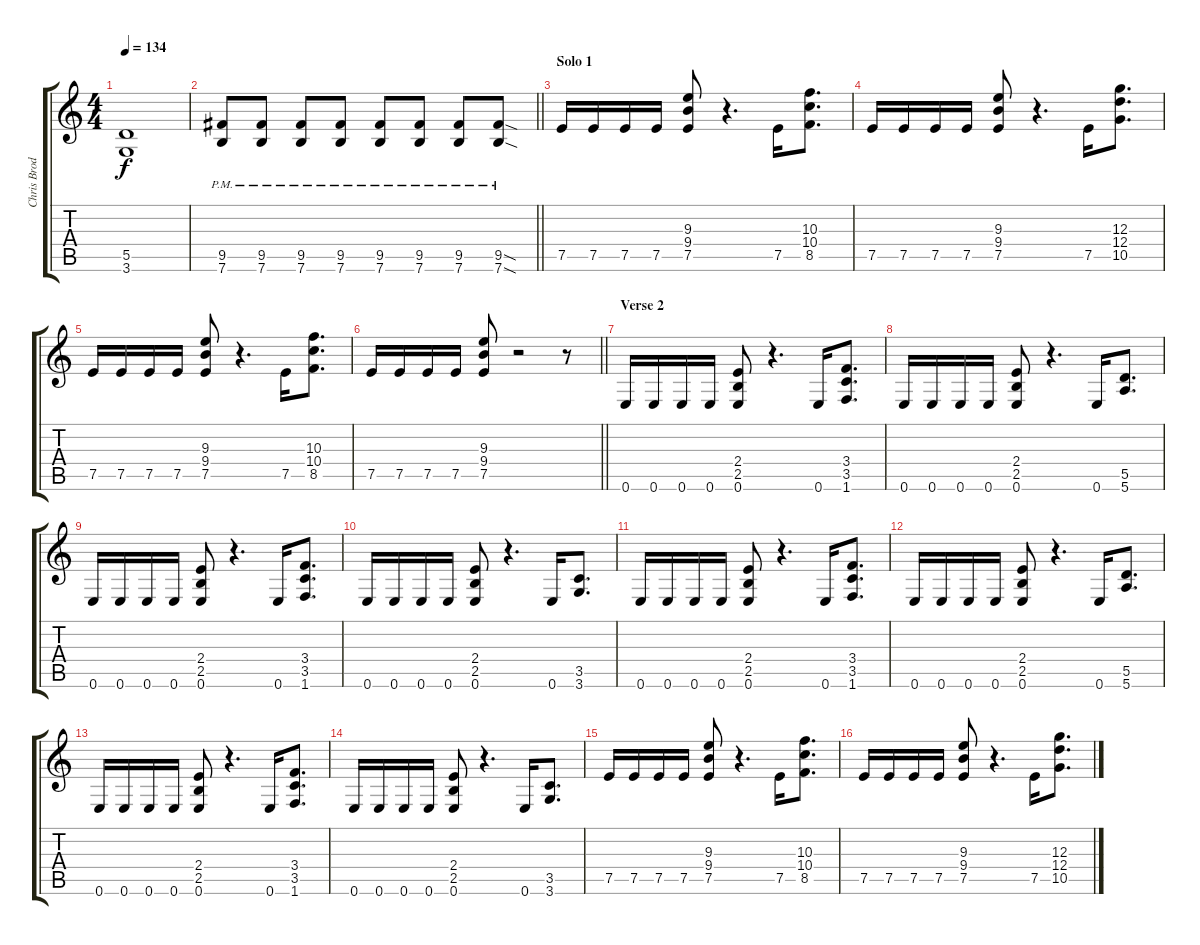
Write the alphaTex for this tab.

\track ("Chris Broderick" "Chris Brod") {instrument distortionguitar}
\staff {score tabs}
\tuning (E4 B3 G3 D3 A2 E2) {hide}
\ts (4 4)
\tempo 134
\clef g2
\ks c
(5.5 3.6).1{dy f} |
\barLineRight lightlight
(9.5{pm} 7.6{pm}).8 (9.5{pm} 7.6{pm}).8 (9.5{pm} 7.6{pm}).8 (9.5{pm} 7.6{pm}).8 (9.5{pm} 7.6{pm}).8 (9.5{pm} 7.6{pm}).8 (9.5{pm} 7.6{pm}).8 (9.5{sod pm} 7.6{sod pm}).8 |
\section ("" "Solo 1")
7.5.16 7.5.16 7.5.16 7.5.16 (9.3 9.4 7.5).8 r.4{d} 7.5.16 (10.3 10.4 8.5).8{d} |
7.5.16 7.5.16 7.5.16 7.5.16 (9.3 9.4 7.5).8 r.4{d} 7.5.16 (12.3 12.4 10.5).8{d} |
7.5.16 7.5.16 7.5.16 7.5.16 (9.3 9.4 7.5).8 r.4{d} 7.5.16 (10.3 10.4 8.5).8{d} |
\barLineRight lightlight
7.5.16 7.5.16 7.5.16 7.5.16 (9.3 9.4 7.5).8 r.2 r.8 |
\section ("" "Verse 2")
0.6.16 0.6.16 0.6.16 0.6.16 (2.4 2.5 0.6).8 r.4{d} 0.6.16 (3.4 3.5 1.6).8{d} |
0.6.16 0.6.16 0.6.16 0.6.16 (2.4 2.5 0.6).8 r.4{d} 0.6.16 (5.5 5.6).8{d} |
0.6.16 0.6.16 0.6.16 0.6.16 (2.4 2.5 0.6).8 r.4{d} 0.6.16 (3.4 3.5 1.6).8{d} |
0.6.16 0.6.16 0.6.16 0.6.16 (2.4 2.5 0.6).8 r.4{d} 0.6.16 (3.5 3.6).8{d} |
0.6.16 0.6.16 0.6.16 0.6.16 (2.4 2.5 0.6).8 r.4{d} 0.6.16 (3.4 3.5 1.6).8{d} |
0.6.16 0.6.16 0.6.16 0.6.16 (2.4 2.5 0.6).8 r.4{d} 0.6.16 (5.5 5.6).8{d} |
0.6.16 0.6.16 0.6.16 0.6.16 (2.4 2.5 0.6).8 r.4{d} 0.6.16 (3.4 3.5 1.6).8{d} |
0.6.16 0.6.16 0.6.16 0.6.16 (2.4 2.5 0.6).8 r.4{d} 0.6.16 (3.5 3.6).8{d} |
7.5.16 7.5.16 7.5.16 7.5.16 (9.3 9.4 7.5).8 r.4{d} 7.5.16 (10.3 10.4 8.5).8{d} |
7.5.16 7.5.16 7.5.16 7.5.16 (9.3 9.4 7.5).8 r.4{d} 7.5.16 (12.3 12.4 10.5).8{d}
